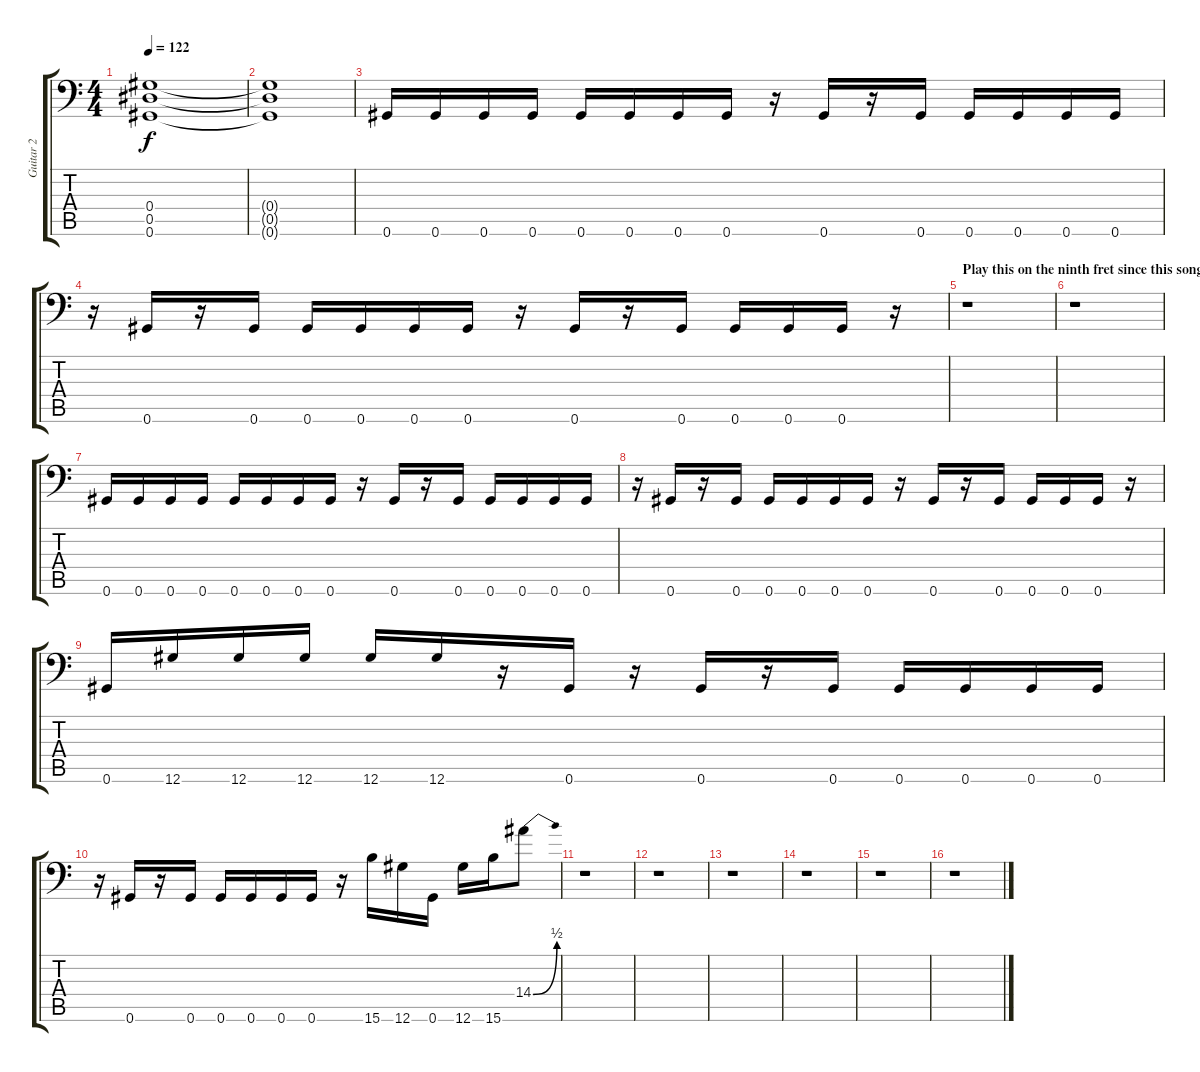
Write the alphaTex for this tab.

\track ("Guitar 2" "Guitar 2") {instrument distortionguitar}
\staff {score tabs}
\tuning (Bb3 F3 Db3 Ab2 Eb2 Ab1) {hide}
\ts (4 4)
\tempo 122
\clef f4
\ks c
(0.4{t} 0.5{t} 0.6{t}).1{dy f} |
(0.4{t} 0.5{t} 0.6{t}).1 |
0.6.16 0.6.16 0.6.16 0.6.16 0.6.16 0.6.16 0.6.16 0.6.16 r.16 0.6.16 r.16 0.6.16 0.6.16 0.6.16 0.6.16 0.6.16 |
r.16 0.6.16 r.16 0.6.16 0.6.16 0.6.16 0.6.16 0.6.16 r.16 0.6.16 r.16 0.6.16 0.6.16 0.6.16 0.6.16 r.16 |
\section ("" "Play this on the ninth fret since this song isn't tuned this low")
r.1 |
r.1 |
0.6.16 0.6.16 0.6.16 0.6.16 0.6.16 0.6.16 0.6.16 0.6.16 r.16 0.6.16 r.16 0.6.16 0.6.16 0.6.16 0.6.16 0.6.16 |
r.16 0.6.16 r.16 0.6.16 0.6.16 0.6.16 0.6.16 0.6.16 r.16 0.6.16 r.16 0.6.16 0.6.16 0.6.16 0.6.16 r.16 |
0.6.16 12.6.16 12.6.16 12.6.16 12.6.16 12.6.16 r.16 0.6.16 r.16 0.6.16 r.16 0.6.16 0.6.16 0.6.16 0.6.16 0.6.16 |
r.16 0.6.16 r.16 0.6.16 0.6.16 0.6.16 0.6.16 0.6.16 r.16 15.6.16 12.6.16 0.6.16 12.6.16 15.6.16 14.4{be (bend 0 0 60 2)}.8 |
r.1 |
r.1 |
r.1 |
r.1 |
r.1 |
r.1
